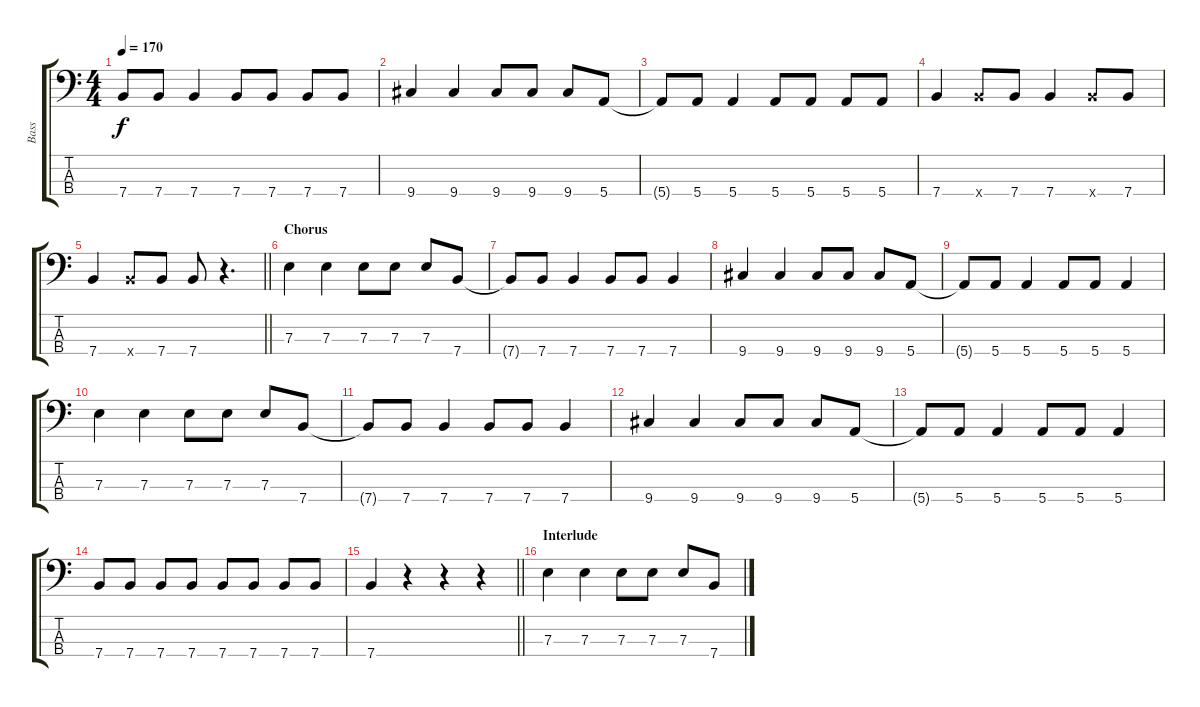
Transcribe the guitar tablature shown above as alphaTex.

\track ("Bass" "Bass") {instrument electricbassfinger}
\staff {score tabs}
\tuning (G2 D2 A1 E1) {hide}
\ts (4 4)
\tempo 170
\clef f4
\ks c
7.4{t}.8{dy f} 7.4.8 7.4.4 7.4.8 7.4.8 7.4.8 7.4.8 |
9.4.4 9.4.4 9.4.8 9.4.8 9.4.8 5.4.8 |
5.4{t}.8 5.4.8 5.4.4 5.4.8 5.4.8 5.4.8 5.4.8 |
7.4.4 7.4{x}.8 7.4.8 7.4.4 7.4{x}.8 7.4.8 |
\barLineRight lightlight
7.4.4 7.4{x}.8 7.4.8 7.4.8 r.4{d} |
\section ("" "Chorus")
7.3.4 7.3.4 7.3.8 7.3.8 7.3.8 7.4.8 |
7.4{t}.8 7.4.8 7.4.4 7.4.8 7.4.8 7.4.4 |
9.4.4 9.4.4 9.4.8 9.4.8 9.4.8 5.4.8 |
5.4{t}.8 5.4.8 5.4.4 5.4.8 5.4.8 5.4.4 |
7.3.4 7.3.4 7.3.8 7.3.8 7.3.8 7.4.8 |
7.4{t}.8 7.4.8 7.4.4 7.4.8 7.4.8 7.4.4 |
9.4.4 9.4.4 9.4.8 9.4.8 9.4.8 5.4.8 |
5.4{t}.8 5.4.8 5.4.4 5.4.8 5.4.8 5.4.4 |
7.4.8 7.4.8 7.4.8 7.4.8 7.4.8 7.4.8 7.4.8 7.4.8 |
\barLineRight lightlight
7.4.4 r.4 r.4 r.4 |
\section ("" "Interlude")
7.3.4 7.3.4 7.3.8 7.3.8 7.3.8 7.4.8
